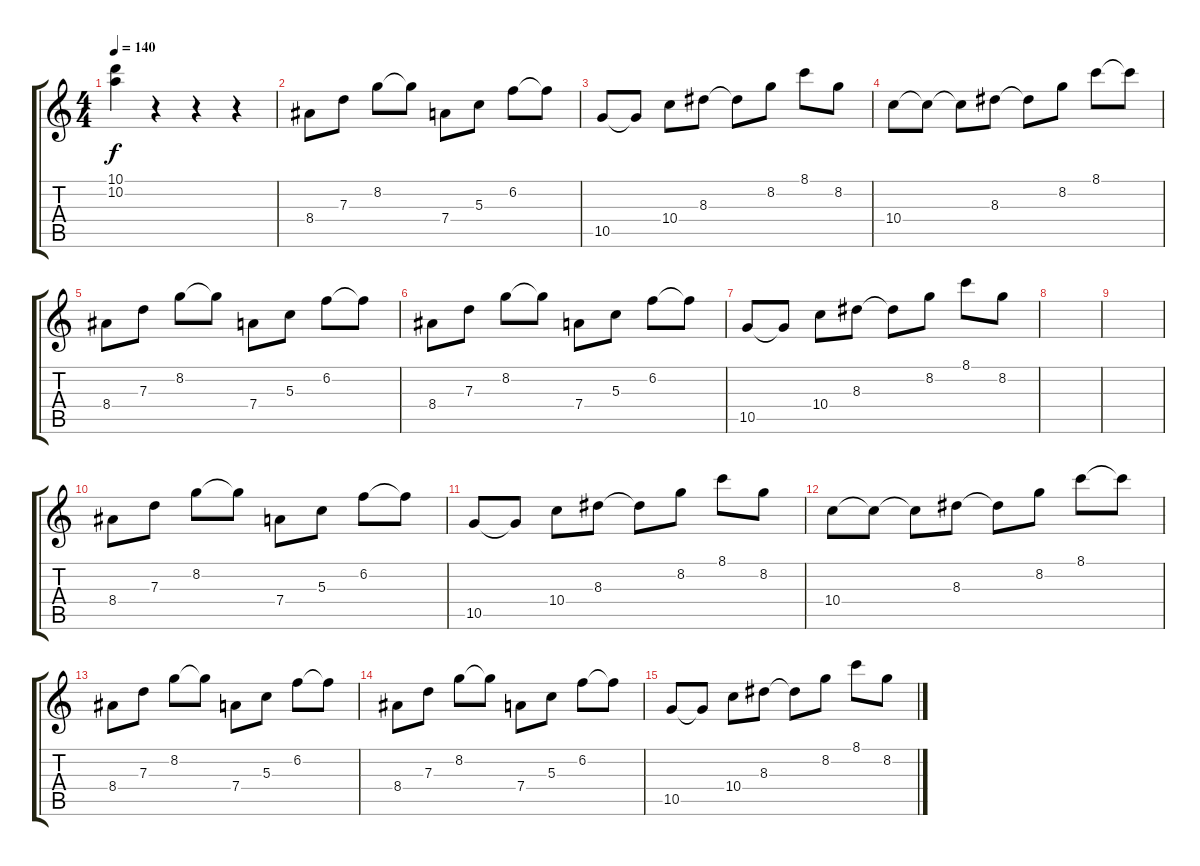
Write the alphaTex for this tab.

\track "" {instrument acousticguitarsteel}
\staff {score tabs}
\tuning (E4 B3 G3 D3 A2 E2) {hide}
\ts (4 4)
\tempo 140
\clef g2
\ks c
(10.1 10.2).4{dy f} r.4 r.4 r.4 |
8.4.8 7.3.8 8.2.8 8.2{t}.8 7.4.8 5.3.8 6.2.8 6.2{t}.8 |
10.5.8 10.5{t}.8 10.4.8 8.3.8 8.3{t}.8 8.2.8 8.1.8 8.2.8 |
10.4.8 10.4{t}.8 10.4{t}.8 8.3.8 8.3{t}.8 8.2.8 8.1.8 8.1{t}.8 |
8.4.8 7.3.8 8.2.8 8.2{t}.8 7.4.8 5.3.8 6.2.8 6.2{t}.8 |
8.4.8 7.3.8 8.2.8 8.2{t}.8 7.4.8 5.3.8 6.2.8 6.2{t}.8 |
10.5.8 10.5{t}.8 10.4.8 8.3.8 8.3{t}.8 8.2.8 8.1.8 8.2.8 |
|
|
8.4.8 7.3.8 8.2.8 8.2{t}.8 7.4.8 5.3.8 6.2.8 6.2{t}.8 |
10.5.8 10.5{t}.8 10.4.8 8.3.8 8.3{t}.8 8.2.8 8.1.8 8.2.8 |
10.4.8 10.4{t}.8 10.4{t}.8 8.3.8 8.3{t}.8 8.2.8 8.1.8 8.1{t}.8 |
8.4.8 7.3.8 8.2.8 8.2{t}.8 7.4.8 5.3.8 6.2.8 6.2{t}.8 |
8.4.8 7.3.8 8.2.8 8.2{t}.8 7.4.8 5.3.8 6.2.8 6.2{t}.8 |
10.5.8 10.5{t}.8 10.4.8 8.3.8 8.3{t}.8 8.2.8 8.1.8 8.2.8
